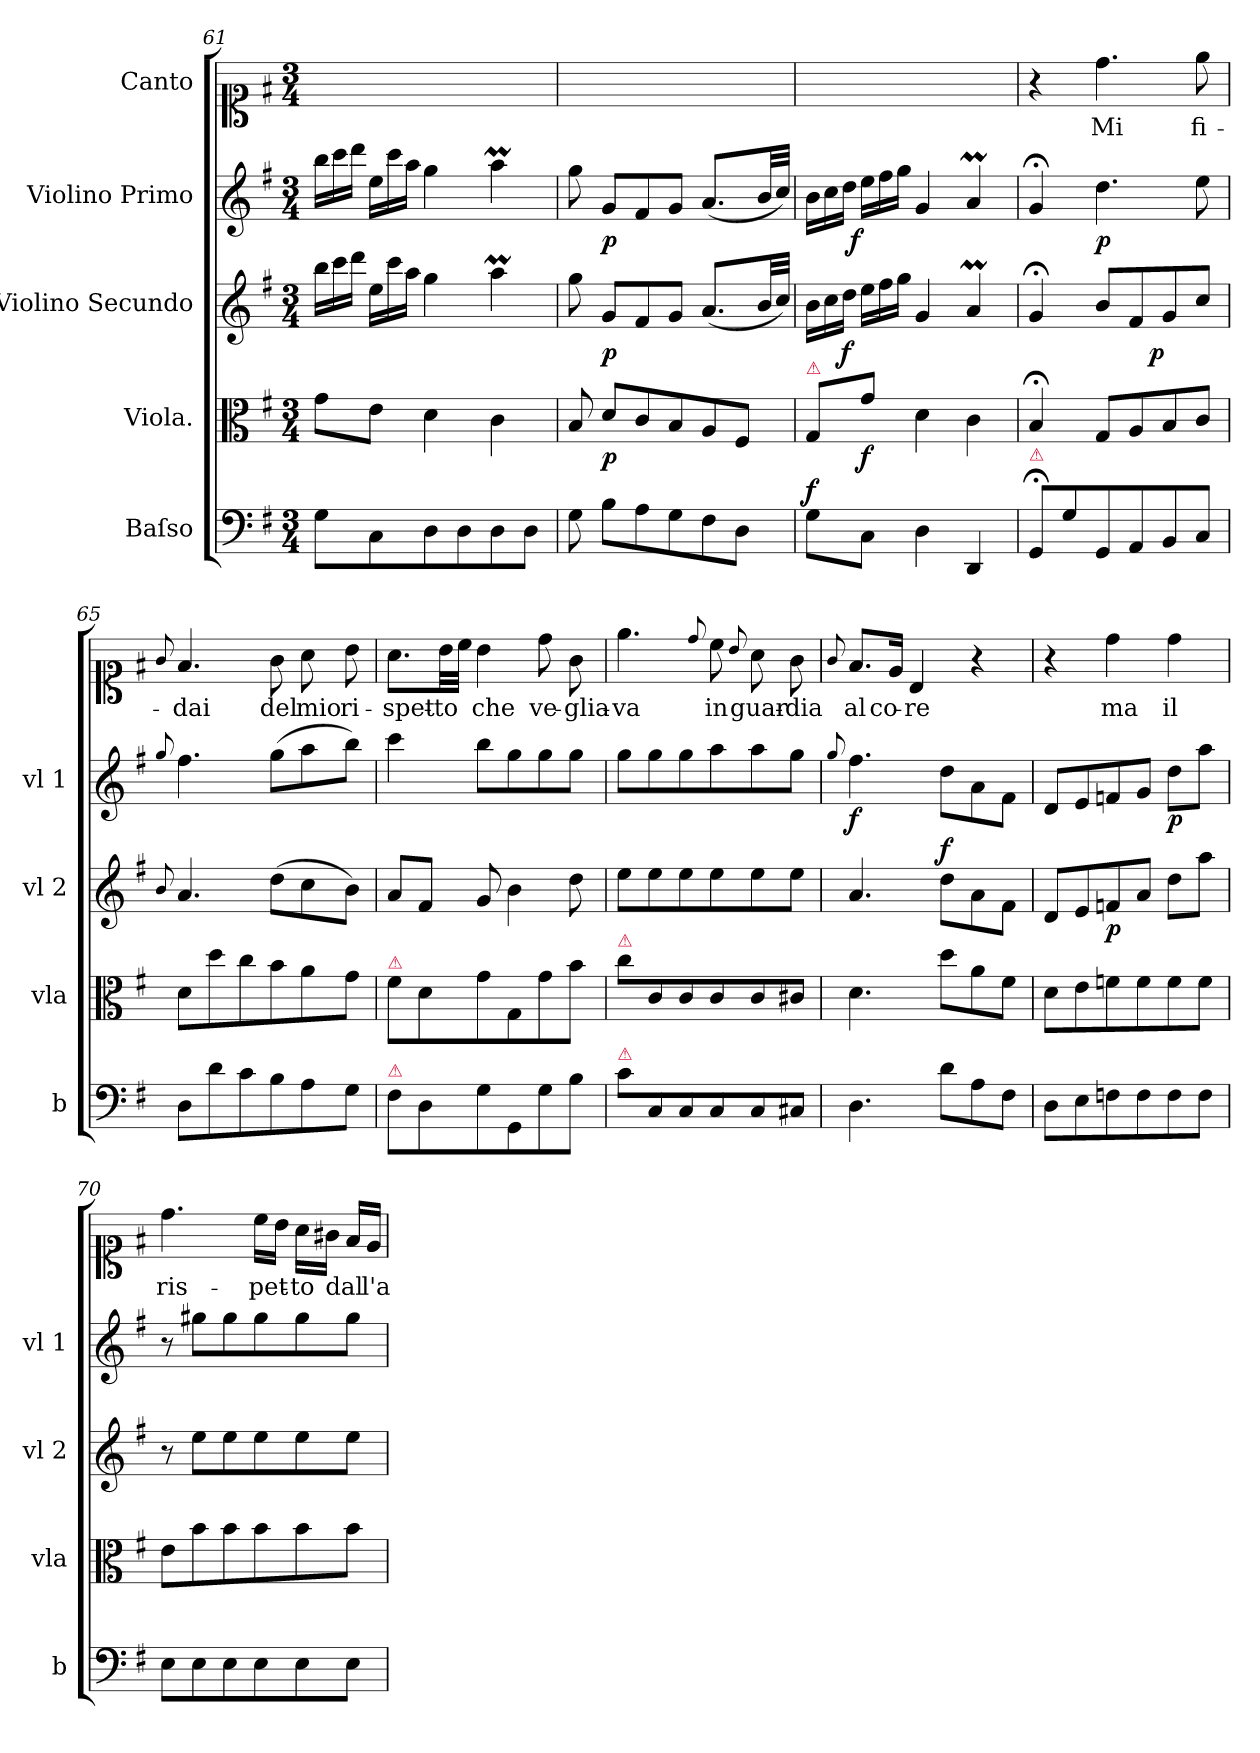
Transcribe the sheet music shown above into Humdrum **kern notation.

**kern	**dynam	**kern	**dynam	**kern	**dynam	**kern	**dynam	**kern	**text
*part5	*part5	*part4	*part4	*part3	*part3	*part2	*part2	*part1	*part1
*staff5	*staff5	*staff4	*staff4	*staff3	*staff3	*staff2	*staff2	*staff1	*staff1
*I"Baſso	*	*I"Viola.	*	*I"Violino Secundo	*	*I"Violino Primo	*	*I"Canto	*
*I'b	*	*I'vla	*	*I'vl 2	*	*I'vl 1	*	*	*
*clefF4	*	*clefC3	*	*clefG2	*	*clefG2	*	*clefC1	*
*k[f#]	*	*k[f#]	*	*k[f#]	*	*k[f#]	*	*k[f#]	*
*M3/4	*	*M3/4	*	*M3/4	*	*M3/4	*	*M3/4	*
*	*	*	*	*Xtuplet	*	*Xtuplet	*	*	*
=61	=61	=61	=61	=61	=61	=61	=61	=61	=61
8G\L	.	8g\L	.	24bb\LL	.	24bb\LL	.	2.ryy	.
.	.	.	.	24ccc\	.	24ccc\	.	.	.
.	.	.	.	24ddd\JJ	.	24ddd\JJ	.	.	.
8C\	.	8e\J	.	24ee\LL	.	24ee\LL	.	.	.
.	.	.	.	24ccc\	.	24ccc\	.	.	.
.	.	.	.	24aa\JJ	.	24aa\JJ	.	.	.
8D\	.	4d\	.	4gg\	.	4gg\	.	.	.
8D\	.	.	.	.	.	.	.	.	.
8D\	.	4c\	.	4aaM\	.	4aaM\	.	.	.
8D\J	.	.	.	.	.	.	.	.	.
=62	=62	=62	=62	=62	=62	=62	=62	=62	=62
8G\	.	8B/	.	8gg\	.	8gg\	.	2.ryy	.
!	!	!	!LO:DY:b	!	!LO:DY:b	!	!LO:DY:b	!	!
8B\L	.	8d/L	p	8g/L	p	8g/L	p	.	.
8A\	.	8c/	.	8f#/	.	8f#/	.	.	.
8G\	.	8B/	.	8g/J	.	8g/J	.	.	.
8F#\	.	8A/	.	(<8.a/L	.	(<8.a/L	.	.	.
8D\J	.	8F#/J	.	.	.	.	.	.	.
.	.	.	.	32b/LL	.	32b/LL	.	.	.
.	.	.	.	32cc/JJJ)	.	32cc/JJJ)	.	.	.
=63	=63	=63	=63	=63	=63	=63	=63	=63	=63
!	!	!LO:TX:a:color=crimson:t=⚠	!	!	!	!	!	!	!
!	!LO:DY:a	!	!	!	!	!	!	!	!
8G\L	f	8G/L	.	24b\LL	.	24b\LL	.	2.ryy	.
.	.	.	.	24cc\	.	24cc\	.	.	.
!	!	!	!	!	!LO:DY:b	!	!	!	!
.	.	.	.	24dd\JJ	f	24dd\JJ	.	.	.
!	!	!	!LO:DY:b	!	!	!	!LO:DY:b:rj	!	!
8C\J	.	8g\J	f	24ee\LL	.	24ee\LL	f	.	.
.	.	.	.	24ff#\	.	24ff#\	.	.	.
.	.	.	.	24gg\JJ	.	24gg\JJ	.	.	.
4D\	.	4d\	.	4g/	.	4g/	.	.	.
4DD/	.	4c\	.	4aM/	.	4aM/	.	.	.
=64	=64	=64	=64	=64	=64	=64	=64	=64	=64
!LO:TX:a:color=crimson:t=⚠	!	!	!	!	!	!	!	!	!
8GG;</L	.	4B;/	.	4g;/	.	4g;</	.	4r	.
8G\	.	.	.	.	.	.	.	.	.
!	!	!	!	!	!	!	!LO:DY:b	!	!
8GG/	.	8G/L	.	8b/L	.	4.dd\	p	4.dd\	Mi
8AA/	.	8A/	.	8f#/	.	.	.	.	.
!	!	!	!	!	!LO:DY:b:rj	!	!	!	!
8BB/	.	8B/	.	8g/	p	.	.	.	.
8C/J	.	8c/J	.	8cc/J	.	8ee\	.	8ee\	fi-
=65	=65	=65	=65	=65	=65	=65	=65	=65	=65
.	.	.	.	8qqb/	.	8qqgg/	.	8qqg/	.
8D\L	.	8d\L	.	4.a/	.	4.ff#\	.	4.f#/	-dai
8d\	.	8dd\	.	.	.	.	.	.	.
8c\	.	8cc\	.	.	.	.	.	.	.
8B\	.	8b\	.	(>8dd\L	.	(>8gg\L	.	8g\	del
8A\	.	8a\	.	8cc\	.	8aa\	.	8a\	mio
8G\J	.	8g\J	.	8b\J)	.	8bb\J)	.	8b\	ri-
=66	=66	=66	=66	=66	=66	=66	=66	=66	=66
!	!	!LO:TX:a:color=crimson:t=⚠	!	!	!	!	!	!	!
!LO:TX:a:color=crimson:t=⚠	!	!	!	!	!	!	!	!	!
8F#\L	.	8f#\L	.	8a/L	.	4ccc\	.	8.a\L	-spet-
8D\	.	8d\	.	8f#/J	.	.	.	.	.
.	.	.	.	.	.	.	.	32b\LL	-to
.	.	.	.	.	.	.	.	32cc\JJJ	.
8G\	.	8g\	.	8g/	.	8bb\L	.	4b\	che
8GG/	.	8G/	.	4b\	.	8gg\	.	.	.
8G\	.	8g\	.	.	.	8gg\	.	8dd\	ve-
8B\J	.	8b\J	.	8dd\	.	8gg\J	.	8g\	-glia-
=67	=67	=67	=67	=67	=67	=67	=67	=67	=67
!	!	!LO:TX:a:color=crimson:t=⚠	!	!	!	!	!	!	!
!LO:TX:a:color=crimson:t=⚠	!	!	!	!	!	!	!	!	!
8c\L	.	8cc\L	.	8ee\L	.	8gg\L	.	4.ee\	-va
8C/	.	8c/	.	8ee\	.	8gg\	.	.	.
8C/	.	8c/	.	8ee\	.	8gg\	.	.	.
.	.	.	.	.	.	.	.	8qqdd/	.
8C/	.	8c/	.	8ee\	.	8aa\	.	8cc\	in
.	.	.	.	.	.	.	.	8qqb/	.
8C/	.	8c/	.	8ee\	.	8aa\	.	8a\	guar-
8C#X/J	.	8c#X/J	.	8ee\J	.	8gg\J	.	8g\	-dia
=68	=68	=68	=68	=68	=68	=68	=68	=68	=68
.	.	.	.	.	.	8qqgg/	.	8qqg/	.
!	!	!	!	!	!	!	!LO:DY:b	!	!
4.D\	.	4.d\	.	4.a/	.	4.ff#\	f	8.f#/L	al
.	.	.	.	.	.	.	.	16e/Jk	co-
.	.	.	.	.	.	.	.	4B/	-re
!	!	!	!	!	!LO:DY:a	!	!	!	!
8d\L	.	8dd\L	.	8dd\L	f	8dd\L	.	.	.
8A\	.	8a\	.	8a\	.	8a\	.	4r	.
8F#\J	.	8f#\J	.	8f#\J	.	8f#\J	.	.	.
=69	=69	=69	=69	=69	=69	=69	=69	=69	=69
8D\L	.	8d\L	.	8d/L	.	8d/L	.	4r	.
8E\	.	8e\	.	8e/	.	8e/	.	.	.
!	!	!	!	!	!LO:DY:b	!	!	!	!
8Fn\	.	8fn\	.	8fn/	p	8fn/	.	4dd\	ma
8F\	.	8f\	.	8a/J	.	8g/J	.	.	.
!	!	!	!	!	!	!	!LO:DY:b	!	!
8F\	.	8f\	.	8dd\L	.	8dd\L	p	4dd\	il
8F\J	.	8f\J	.	8aa\J	.	8aa\J	.	.	.
=70	=70	=70	=70	=70	=70	=70	=70	=70	=70
8E\L	.	8e\L	.	8r	.	8r	.	4.dd\	ris-
8E\	.	8b\	.	8ee\L	.	8gg#X\L	.	.	.
8E\	.	8b\	.	8ee\	.	8gg#\	.	.	.
8E\	.	8b\	.	8ee\	.	8gg#\	.	16cc\LL	-pet-
.	.	.	.	.	.	.	.	16b\JJ	.
8E\	.	8b\	.	8ee\	.	8gg#\	.	16a\LL	-to
.	.	.	.	.	.	.	.	16g#X\JJ	.
8E\J	.	8b\J	.	8ee\J	.	8gg#\J	.	16f#/LL	dal
.	.	.	.	.	.	.	.	16e/JJ	l'a-
=	=	=	=	=	=	=	=	=	=
*-	*-	*-	*-	*-	*-	*-	*-	*-	*-
